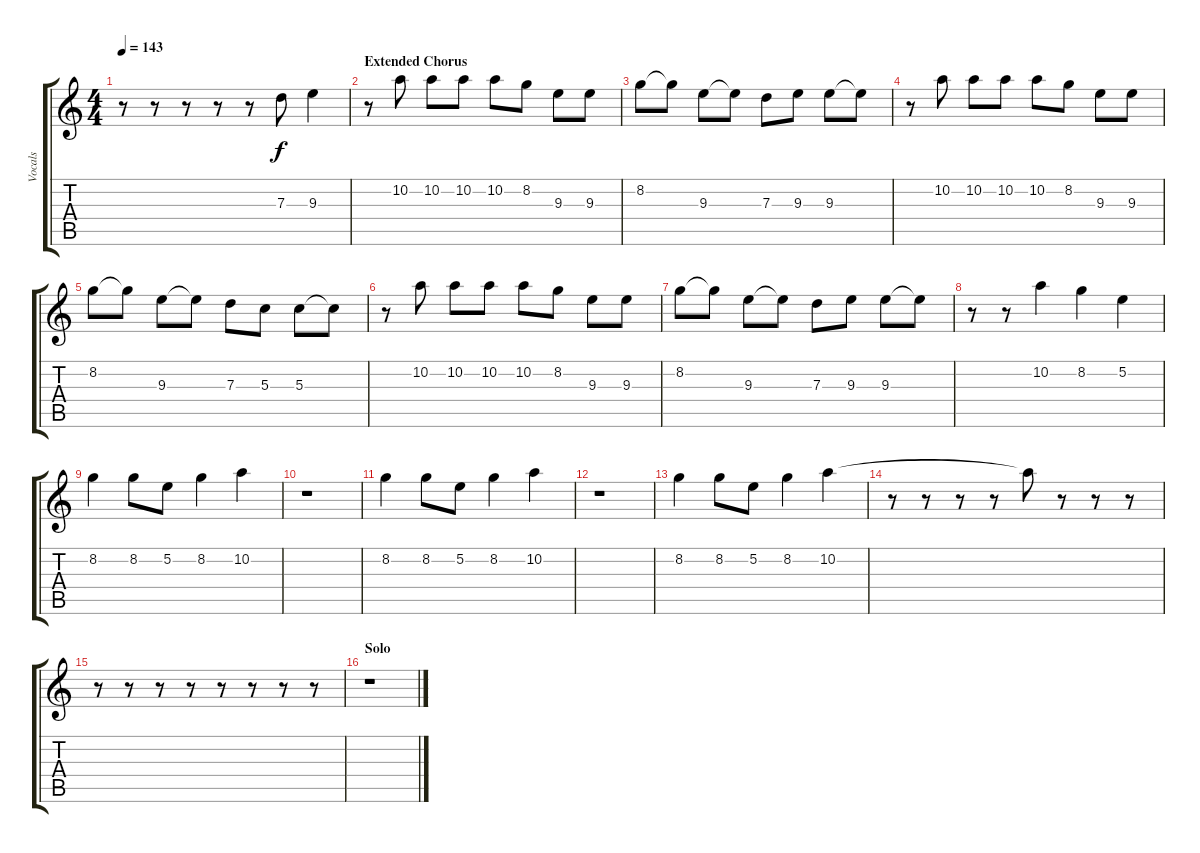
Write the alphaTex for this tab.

\track ("Vocals" "Vocals") {instrument distortionguitar}
\staff {score tabs}
\tuning (E4 B3 G3 D3 A2 E2) {hide}
\ts (4 4)
\tempo 143
\clef g2
\ks c
r.8{dy f} r.8 r.8 r.8 r.8 7.3{t}.8 9.3.4 |
\section ("" "Extended Chorus")
r.8 10.2.8 10.2.8 10.2.8 10.2.8 8.2.8 9.3.8 9.3.8 |
8.2.8 8.2{t}.8 9.3.8 9.3{t}.8 7.3.8 9.3.8 9.3.8 9.3{t}.8 |
r.8 10.2.8 10.2.8 10.2.8 10.2.8 8.2.8 9.3.8 9.3.8 |
8.2.8 8.2{t}.8 9.3.8 9.3{t}.8 7.3.8 5.3.8 5.3.8 5.3{t}.8 |
r.8 10.2.8 10.2.8 10.2.8 10.2.8 8.2.8 9.3.8 9.3.8 |
8.2.8 8.2{t}.8 9.3.8 9.3{t}.8 7.3.8 9.3.8 9.3.8 9.3{t}.8 |
r.8 r.8 10.2.4 8.2.4 5.2.4 |
8.2.4 8.2.8 5.2.8 8.2.4 10.2.4 |
r.1 |
8.2.4 8.2.8 5.2.8 8.2.4 10.2.4 |
r.1 |
8.2.4 8.2.8 5.2.8 8.2.4 10.2.4 |
r.8 r.8 r.8 r.8 10.2{t}.8 r.8 r.8 r.8 |
r.8 r.8 r.8 r.8 r.8 r.8 r.8 r.8 |
\section ("" "Solo")
r.1
